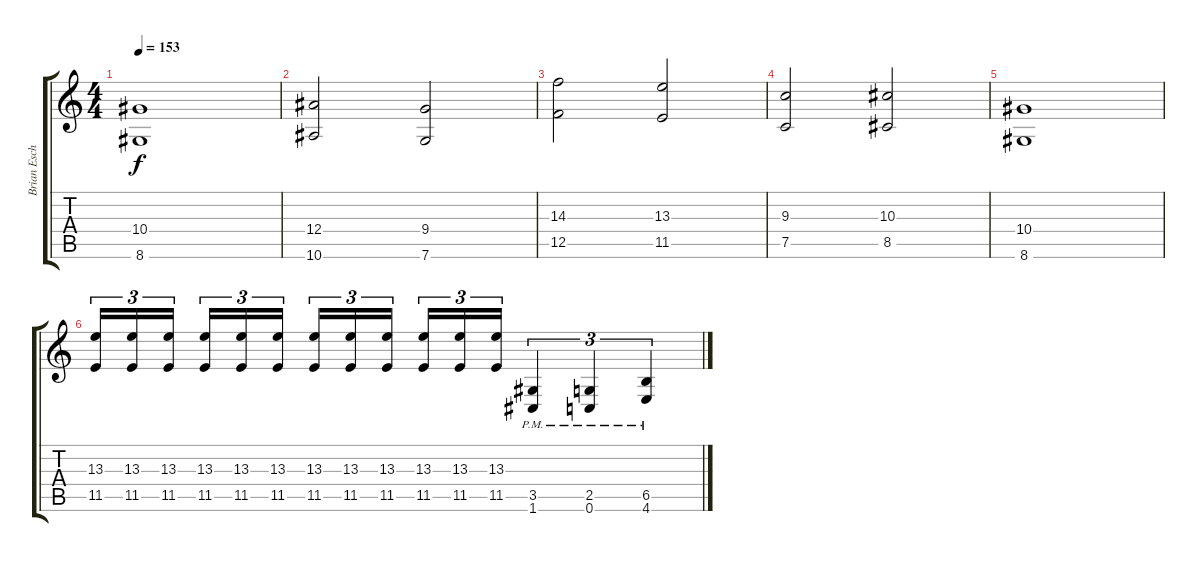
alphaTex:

\track ("Brian Eschbach (Guitar)" "Brian Esch") {instrument distortionguitar}
\staff {score tabs}
\tuning (C4 G3 Eb3 Bb2 F2 C2) {hide}
\ts (4 4)
\tempo 153
\clef g2
\ks c
(10.4 8.6).1{dy f} |
(12.4 10.6).2 (9.4 7.6).2 |
(14.3 12.5).2 (13.3 11.5).2 |
(9.3 7.5).2 (10.3 8.5).2 |
(10.4 8.6).1 |
(13.3 11.5).16{tu (3 2)} (13.3 11.5).16{tu (3 2)} (13.3 11.5).16{tu (3 2)} (13.3 11.5).16{tu (3 2)} (13.3 11.5).16{tu (3 2)} (13.3 11.5).16{tu (3 2)} (13.3 11.5).16{tu (3 2)} (13.3 11.5).16{tu (3 2)} (13.3 11.5).16{tu (3 2)} (13.3 11.5).16{tu (3 2)} (13.3 11.5).16{tu (3 2)} (13.3 11.5).16{tu (3 2)} (3.5{pm} 1.6{pm}).4{tu (3 2)} (2.5{pm} 0.6{pm}).4{tu (3 2)} (6.5{pm} 4.6{pm}).4{tu (3 2)}
